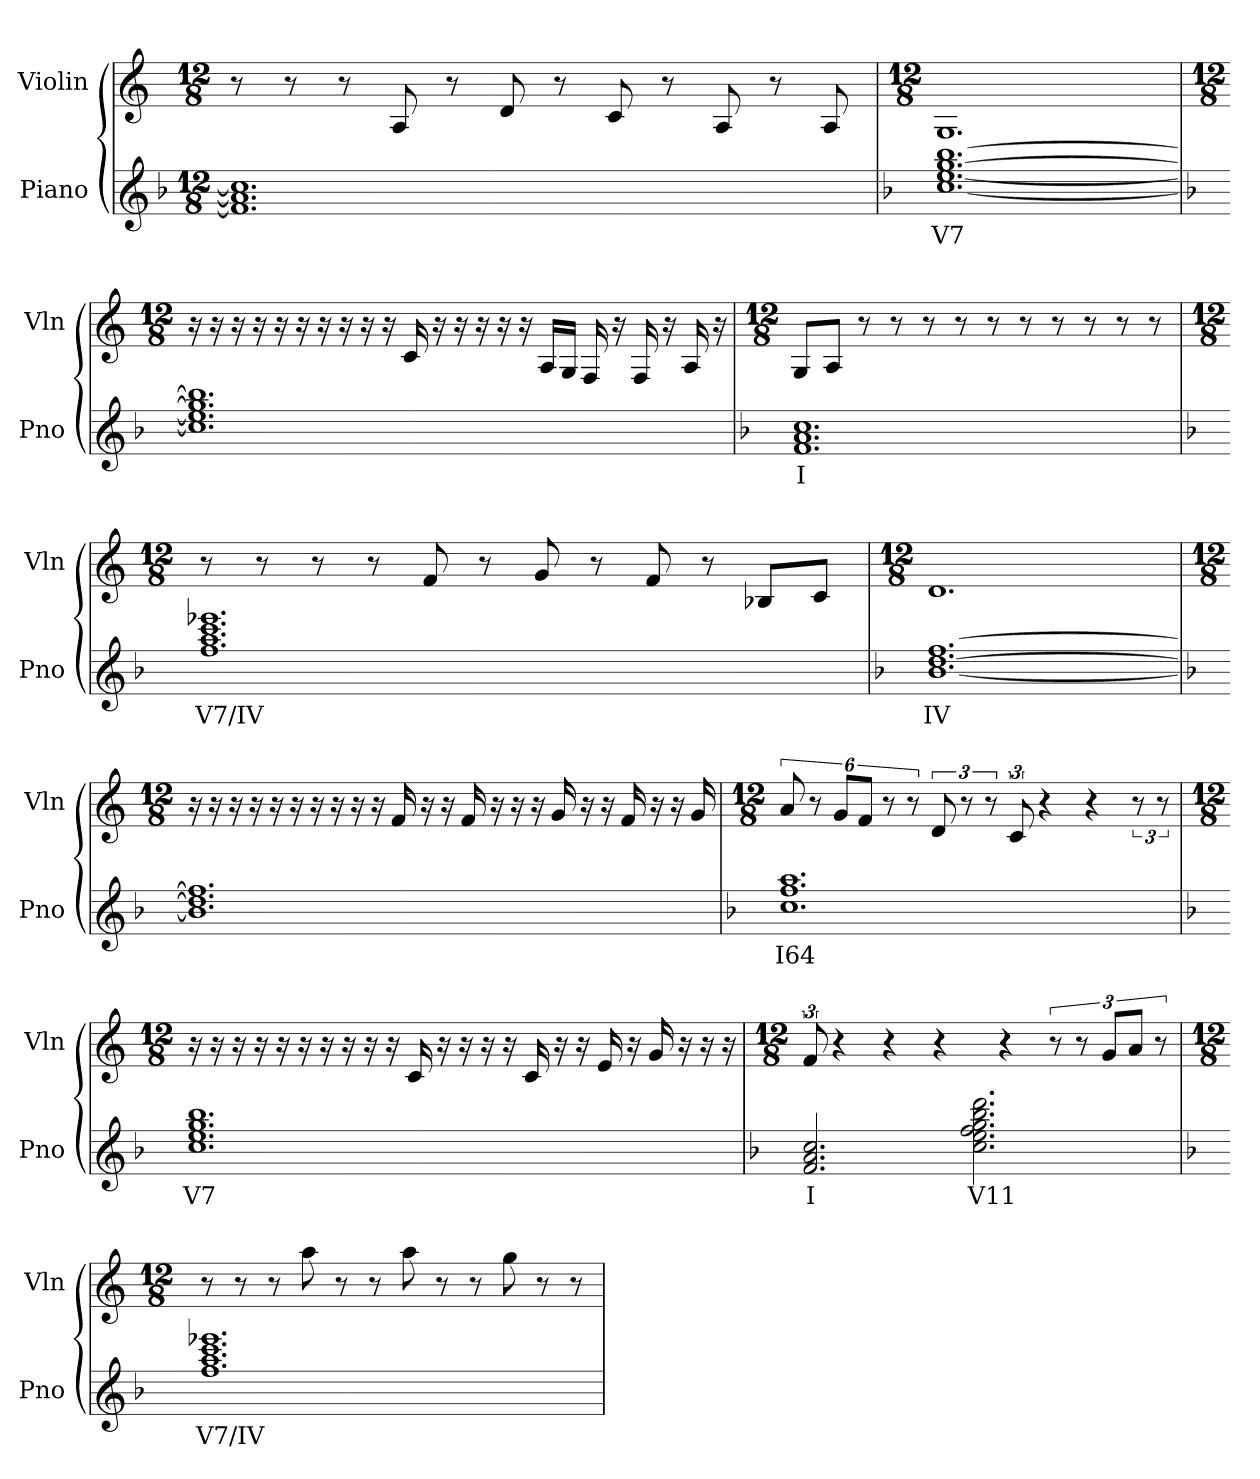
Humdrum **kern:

**kern	**text	**kern
*part2	*part2	*part1
*staff2	*staff2	*staff1
*I"Piano	*	*I"Violin
*I'Pno	*	*I'Vln
*k[b-]	*	*
*F:	*	*
*M12/8	*	*M12/8
=	=	=
1.f] 1.a] 1.cc]	.	8r
.	.	8r
.	.	8r
.	.	8A
.	.	8r
.	.	8d
.	.	8r
.	.	8c
.	.	8r
.	.	8A
.	.	8r
.	.	8A
=	=	=
*k[b-]	*	*
*F:	*	*
*	*	*M12/8
[1.cc [1.ee [1.gg [1.bb-	V7	1.G
=	=	=
*k[b-]	*	*
*F:	*	*
*	*	*M12/8
1.cc] 1.ee] 1.gg] 1.bb-]	.	16r
.	.	16r
.	.	16r
.	.	16r
.	.	16r
.	.	16r
.	.	16r
.	.	16r
.	.	16r
.	.	16r
.	.	16c
.	.	16r
.	.	16r
.	.	16r
.	.	16r
.	.	16r
.	.	16ALL
.	.	16GJJ
.	.	16F
.	.	16r
.	.	16F
.	.	16r
.	.	16A
.	.	16r
=	=	=
*k[b-]	*	*
*F:	*	*
*	*	*M12/8
1.f 1.a 1.cc	I	8GL
.	.	8AJ
.	.	8r
.	.	8r
.	.	8r
.	.	8r
.	.	8r
.	.	8r
.	.	8r
.	.	8r
.	.	8r
.	.	8r
=	=	=
*k[b-]	*	*
*F:	*	*
*	*	*M12/8
1.ff 1.aa 1.ccc 1.eee-X	V7/IV	8r
.	.	8r
.	.	8r
.	.	8r
.	.	8f
.	.	8r
.	.	8g
.	.	8r
.	.	8f
.	.	8r
.	.	8B-XL
.	.	8cJ
=	=	=
*k[b-]	*	*
*F:	*	*
*	*	*M12/8
[1.b- [1.dd [1.ff	IV	1.d
=	=	=
*k[b-]	*	*
*F:	*	*
*	*	*M12/8
1.b-] 1.dd] 1.ff]	.	16r
.	.	16r
.	.	16r
.	.	16r
.	.	16r
.	.	16r
.	.	16r
.	.	16r
.	.	16r
.	.	16r
.	.	16f
.	.	16r
.	.	16r
.	.	16f
.	.	16r
.	.	16r
.	.	16r
.	.	16g
.	.	16r
.	.	16r
.	.	16f
.	.	16r
.	.	16r
.	.	16g
=	=	=
*k[b-]	*	*
*F:	*	*
*	*	*M12/8
1.cc 1.ff 1.aa	I64	12a
.	.	12r
.	.	12gL
.	.	12fJ
.	.	12r
.	.	12r
.	.	12d
.	.	12r
.	.	12r
.	.	12c
.	.	4r
.	.	4r
.	.	12r
.	.	12r
=	=	=
*k[b-]	*	*
*F:	*	*
*	*	*M12/8
1.cc 1.ee 1.gg 1.bb-	V7	16r
.	.	16r
.	.	16r
.	.	16r
.	.	16r
.	.	16r
.	.	16r
.	.	16r
.	.	16r
.	.	16r
.	.	16c
.	.	16r
.	.	16r
.	.	16r
.	.	16r
.	.	16c
.	.	16r
.	.	16r
.	.	16e
.	.	16r
.	.	16g
.	.	16r
.	.	16r
.	.	16r
=	=	=
*k[b-]	*	*
*F:	*	*
*	*	*M12/8
2.f 2.a 2.cc	I	12f
.	.	4r
.	.	4r
.	.	4r
2.cc 2.ee 2.gg 2.bb- 2.ddd 2.ff	V11	.
.	.	4r
.	.	12r
.	.	12r
.	.	12gL
.	.	12aJ
.	.	12r
=	=	=
*k[b-]	*	*
*F:	*	*
*	*	*M12/8
1.ff 1.aa 1.ccc 1.eee-X	V7/IV	8r
.	.	8r
.	.	8r
.	.	8aa
.	.	8r
.	.	8r
.	.	8aa
.	.	8r
.	.	8r
.	.	8gg
.	.	8r
.	.	8r
=	=	=
*-	*-	*-
